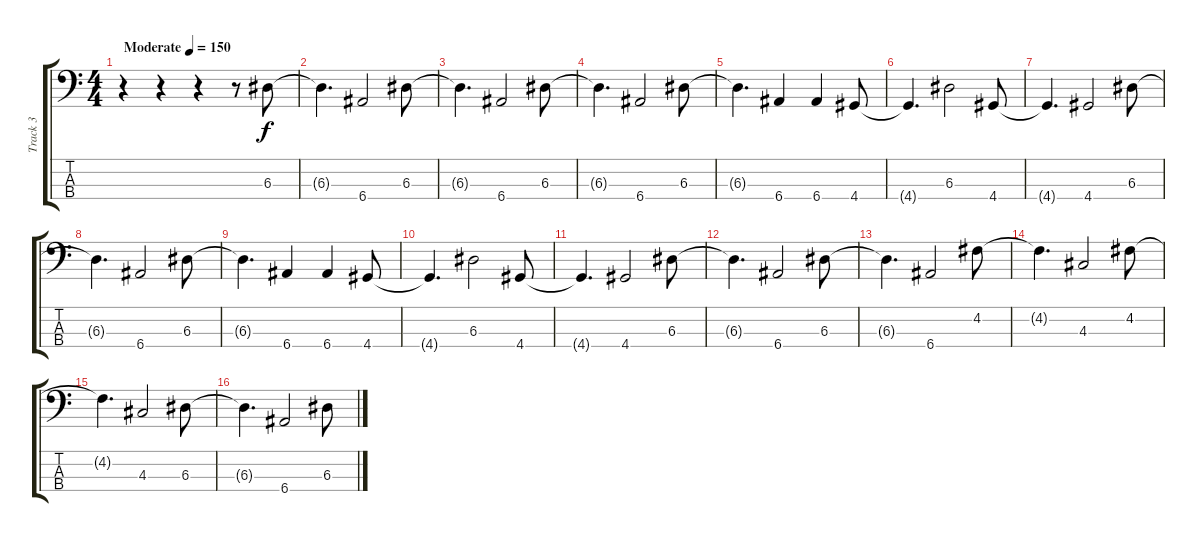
\track ("Track 3" "Track 3") {instrument electricbassfinger}
\staff {score tabs}
\tuning (G2 D2 A1 E1) {hide}
\ts (4 4)
\tempo (150 "Moderate")
\clef f4
\ks c
r.4{dy f instrument electricbassfinger} r.4 r.4 r.8 6.3.8 |
6.3{t}.4{d} 6.4.2 6.3.8 |
6.3{t}.4{d} 6.4.2 6.3.8 |
6.3{t}.4{d} 6.4.2 6.3.8 |
6.3{t}.4{d} 6.4.4 6.4.4 4.4.8 |
4.4{t}.4{d} 6.3.2 4.4.8 |
4.4{t}.4{d} 4.4.2 6.3.8 |
6.3{t}.4{d} 6.4.2 6.3.8 |
6.3{t}.4{d} 6.4.4 6.4.4 4.4.8 |
4.4{t}.4{d} 6.3.2 4.4.8 |
4.4{t}.4{d} 4.4.2 6.3.8 |
6.3{t}.4{d} 6.4.2 6.3.8 |
6.3{t}.4{d} 6.4.2 4.2.8 |
4.2{t}.4{d} 4.3.2 4.2.8 |
4.2{t}.4{d} 4.3.2 6.3.8 |
6.3{t}.4{d} 6.4.2 6.3.8
